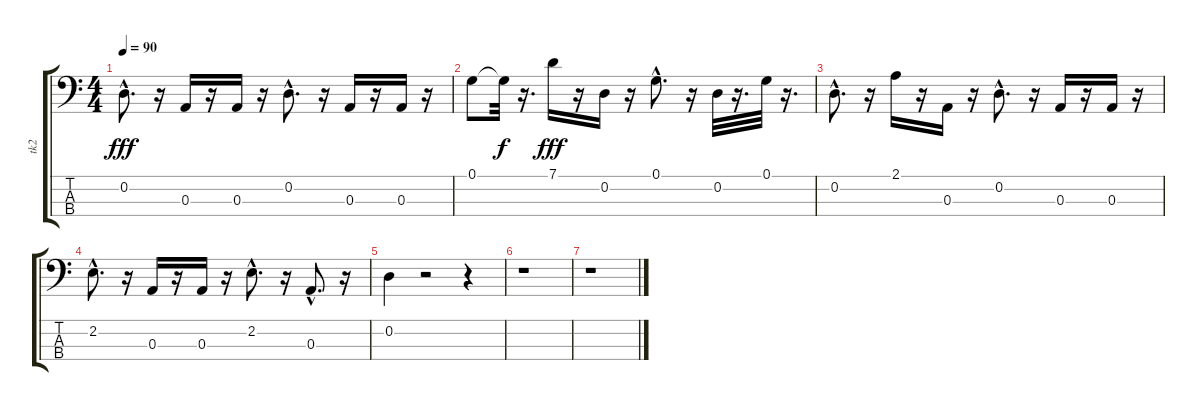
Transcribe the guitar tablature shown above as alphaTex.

\track ("tk2" "tk2") {instrument electricguitarjazz}
\staff {score tabs}
\tuning (G2 D2 A1 E1) {hide}
\ts (4 4)
\tempo 90
\clef f4
\ks c
0.2{hac}.8{d dy fff} r.16 0.3.16 r.16 0.3.16 r.16 0.2{hac}.8{d} r.16 0.3.16 r.16 0.3.16 r.16 |
0.1.8 0.1{t}.32{dy f} r.16{d} 7.1.16{dy fff} r.16 0.2.16 r.16 0.1{hac}.8{d} r.16 0.2.32 r.16{d} 0.1.32 r.16{d} |
0.2{hac}.8{d} r.16 2.1.16 r.16 0.3.16 r.16 0.2{hac}.8{d} r.16 0.3.16 r.16 0.3.16 r.16 |
2.2{hac}.8{d} r.16 0.3.16 r.16 0.3.16 r.16 2.2{hac}.8{d} r.16 0.3{hac}.8{d} r.16 |
0.2.4 r.2 r.4 |
r.1 |
r.1
